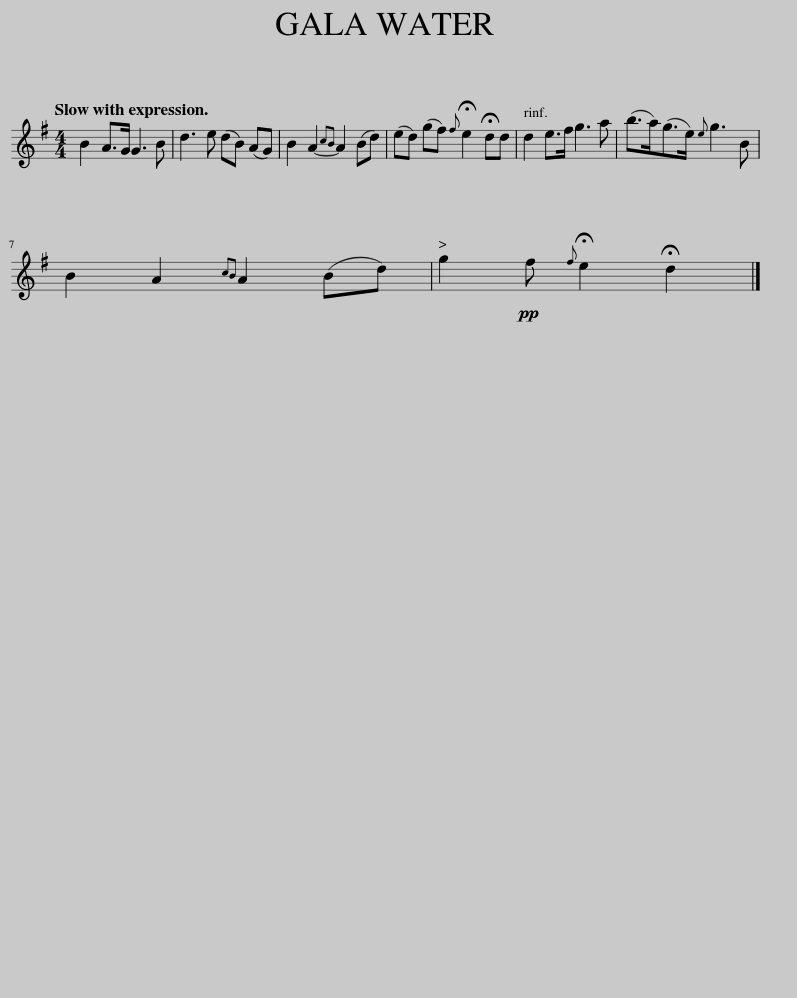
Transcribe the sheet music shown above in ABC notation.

X:1
L:1/8
Q:1/4=120
M:4/4
I:linebreak $
K:G
V:1 treble
V:1
 B2 A>G G3 B | d3 e (dB) (AG) | B2 A2-{cB} A2 (Bd) | (ed) (gf){!fermata!f} !fermata!e2 !fermata!dd | d2 e>f g3 a | %5
 (b>a)(g>e){e} g3 B |$ B2 A2{cB} A2 (Bd) | g2!pp! f{!fermata!f} !fermata!e2 !fermata!d2 |] %8
